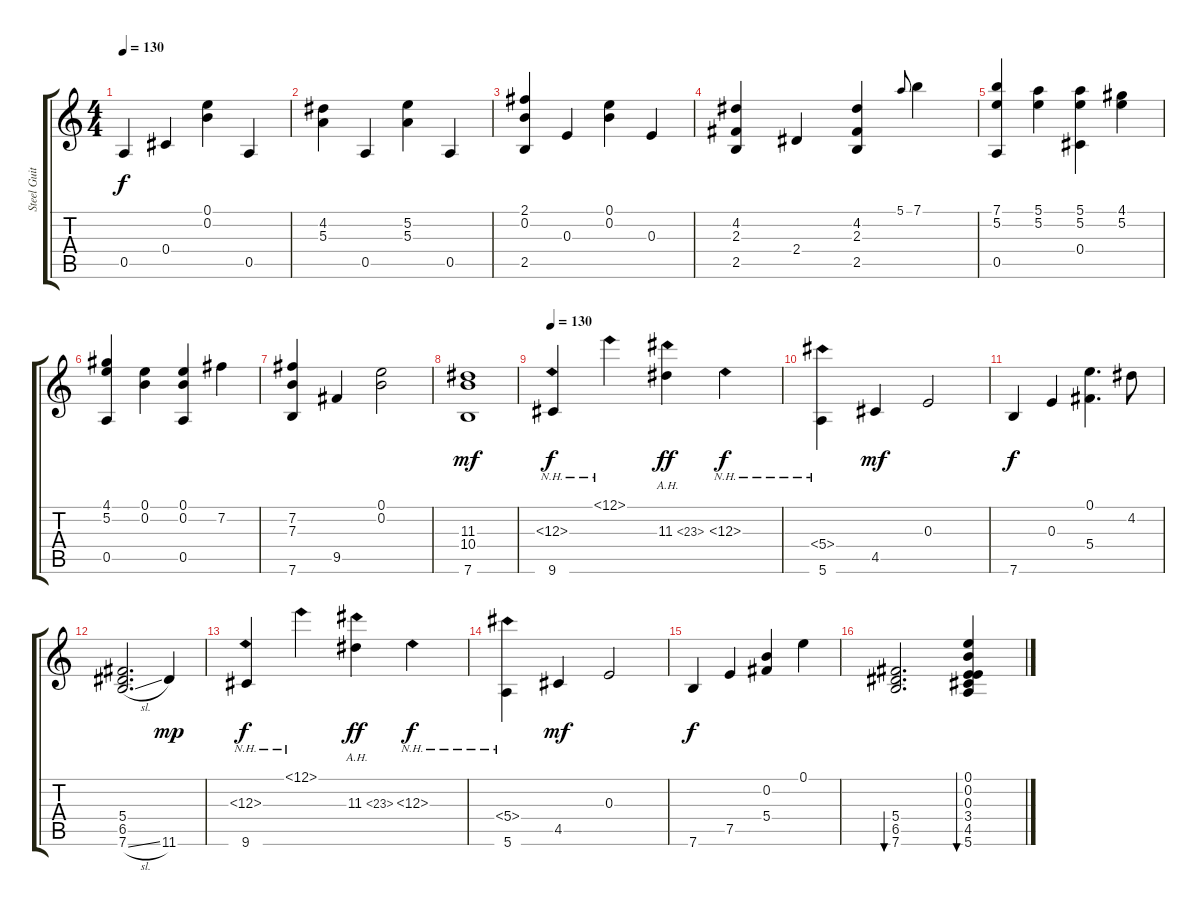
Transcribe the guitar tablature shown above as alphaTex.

\track ("Steel Guitar" "Steel Guit") {instrument acousticguitarsteel}
\staff {score tabs}
\tuning (E4 B3 E3 Db3 A2 E2) {hide}
\ts (4 4)
\tempo 130
\clef g2
\ks c
0.5.4{dy f} 0.4.4 (0.1 0.2).4 0.5.4 |
(4.2 5.3).4 0.5.4 (5.2 5.3).4 0.5.4 |
(2.1 0.2 2.5).4 0.3.4 (0.1 0.2).4 0.3.4 |
(4.2 2.3 2.5).4 2.4.4 (4.2 2.3 2.5).4 5.1.8{gr onbeat} 7.1.4 |
(7.1 5.2 0.5).4 (5.1 5.2).4 (5.1 5.2 0.4).4 (4.1 5.2).4 |
(4.1 5.2 0.5).4 (0.1 0.2).4 (0.1 0.2 0.5).4 7.2.4 |
(7.2 7.3 7.6).4 9.5.4 (0.1 0.2).2 |
(11.3 10.4 7.6).1{dy mf} |
\tempo 130
(12.3{nh} 9.6).4{dy f} 12.1{nh}.4 11.3{ah 12}.4{dy ff} 12.3{nh}.4{dy f} |
(5.4{nh} 5.6).4 4.5.4{dy mf} 0.3.2 |
7.6.4{dy f} 0.3.4 (0.1 5.4).4{d} 4.2.8 |
(5.4 6.5 7.6{sl}).2{d} 11.6.4{dy mp} |
(12.3{nh} 9.6).4{dy f} 12.1{nh}.4 11.3{ah 12}.4{dy ff} 12.3{nh}.4{dy f} |
(5.4{nh} 5.6).4 4.5.4{dy mf} 0.3.2 |
7.6.4{dy f} 7.5.4 (0.2 5.4).4 0.1.4 |
(5.4 6.5 7.6).2{d bu 120} (0.1 0.2 0.3 3.4 4.5 5.6).4{bu 240}
